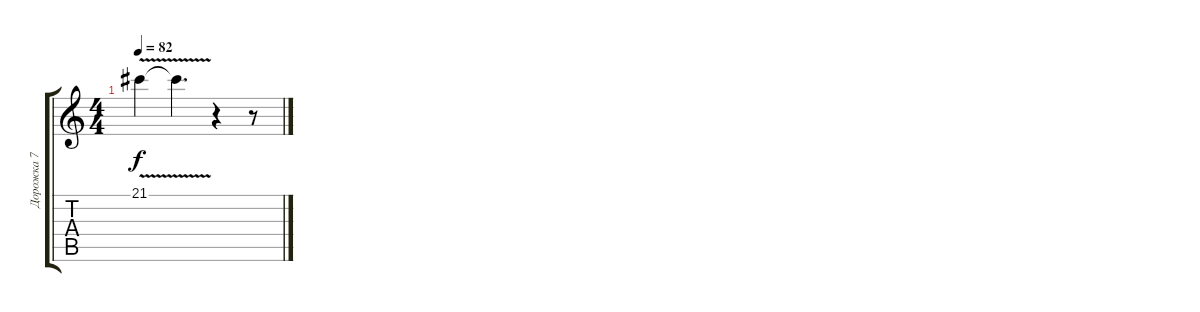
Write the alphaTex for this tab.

\track ("Дорожка 7" "Дорожка 7") {instrument whistle}
\staff {score tabs}
\tuning (E4 B3 G3 D3 A2 E2) {hide}
\ts (4 4)
\tempo 82
\clef g2
\ks c
21.1{v t}.4{dy f} 21.1{v t}.4{d} r.4 r.8
